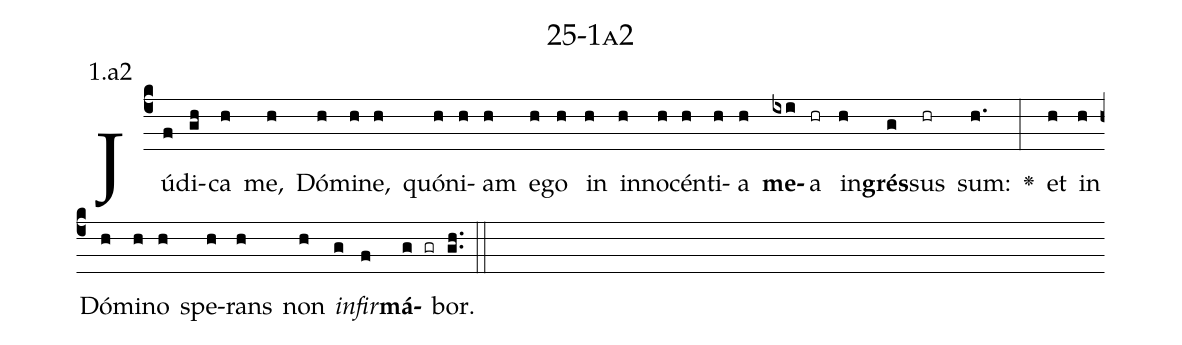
name: 25-1a2;
annotation: 1.a2;
%%
(c4)Jú(f)di(gh)ca(h) me,(h) Dó(h)mi(h)ne,(h) quón(h)i(h)am(h) e(h)go(h) in(h) in(h)no(h)cén(h)ti(h)a(h) <b>me</b>(ixi)a(hr) in(h)<b>grés</b>(g)sus(hr) sum:(h.) <v>\greheightstar</v>(:) et(h) in(h) Dó(h)mi(h)no(h) spe(h)rans(h) non(h) <i>in</i>(g)<i>fir</i>(f)<b>má</b>(g gr)bor.(gh..) (::)


%E(h) u(h) o(g) u(f) a(g) e.(gh..) (::)
